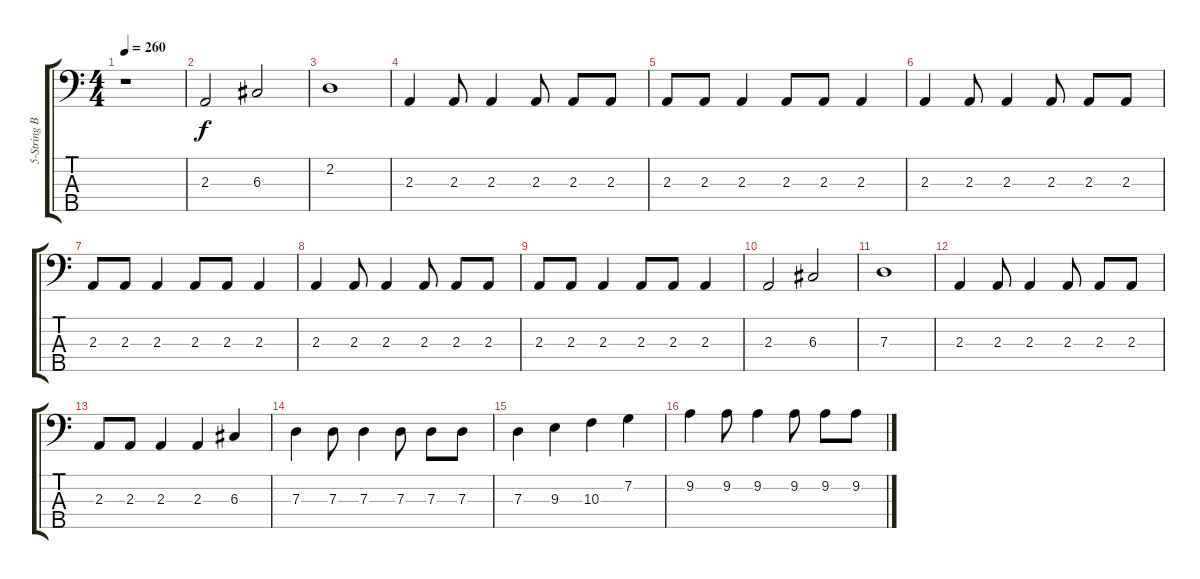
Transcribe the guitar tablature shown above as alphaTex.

\track ("5-String Bass" "5-String B") {instrument electricbasspick}
\staff {score tabs}
\tuning (F2 C2 G1 D1 A0) {hide}
\ts (4 4)
\tempo 260
\clef f4
\ks c
r.1{dy f} |
2.3.2 6.3.2 |
2.2.1 |
2.3.4 2.3.8 2.3.4 2.3.8 2.3.8 2.3.8 |
2.3.8 2.3.8 2.3.4 2.3.8 2.3.8 2.3.4 |
2.3.4 2.3.8 2.3.4 2.3.8 2.3.8 2.3.8 |
2.3.8 2.3.8 2.3.4 2.3.8 2.3.8 2.3.4 |
2.3.4 2.3.8 2.3.4 2.3.8 2.3.8 2.3.8 |
2.3.8 2.3.8 2.3.4 2.3.8 2.3.8 2.3.4 |
2.3.2 6.3.2 |
7.3.1 |
2.3.4 2.3.8 2.3.4 2.3.8 2.3.8 2.3.8 |
2.3.8 2.3.8 2.3.4 2.3.4 6.3.4 |
7.3.4 7.3.8 7.3.4 7.3.8 7.3.8 7.3.8 |
7.3.4 9.3.4 10.3.4 7.2.4 |
9.2.4 9.2.8 9.2.4 9.2.8 9.2.8 9.2.8
